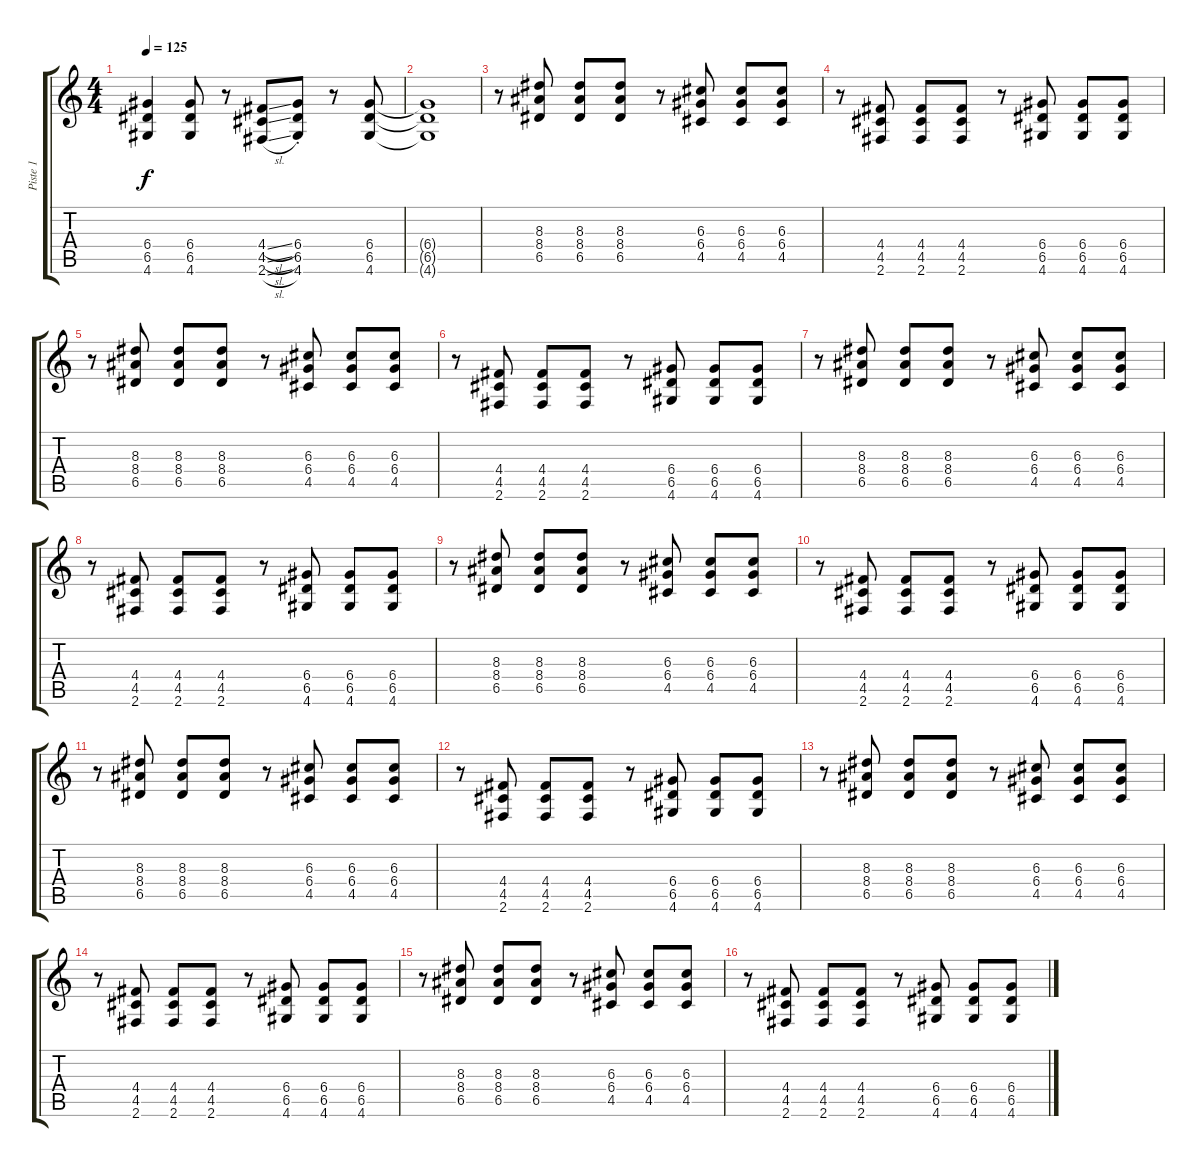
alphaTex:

\track ("Piste 1" "Piste 1") {instrument distortionguitar}
\staff {score tabs}
\tuning (E4 B3 G3 D3 A2 E2) {hide}
\ts (4 4)
\tempo 125
\clef g2
\ks c
(6.4 6.5 4.6).4{dy f} (6.4 6.5 4.6).8 r.8 (4.4{sl} 4.5{sl} 2.6{sl}).8 (6.4{st} 6.5{st} 4.6{st}).8 r.8 (6.4 6.5 4.6).8 |
(6.4{t} 6.5{t} 4.6{t}).1 |
r.8 (8.3 8.4 6.5).8 (8.3 8.4 6.5).8 (8.3 8.4 6.5).8 r.8 (6.3 6.4 4.5).8 (6.3 6.4 4.5).8 (6.3 6.4 4.5).8 |
r.8 (4.4 4.5 2.6).8 (4.4 4.5 2.6).8 (4.4 4.5 2.6).8 r.8 (6.4 6.5 4.6).8 (6.4 6.5 4.6).8 (6.4 6.5 4.6).8 |
r.8 (8.3 8.4 6.5).8 (8.3 8.4 6.5).8 (8.3 8.4 6.5).8 r.8 (6.3 6.4 4.5).8 (6.3 6.4 4.5).8 (6.3 6.4 4.5).8 |
r.8 (4.4 4.5 2.6).8 (4.4 4.5 2.6).8 (4.4 4.5 2.6).8 r.8 (6.4 6.5 4.6).8 (6.4 6.5 4.6).8 (6.4 6.5 4.6).8 |
r.8 (8.3 8.4 6.5).8 (8.3 8.4 6.5).8 (8.3 8.4 6.5).8 r.8 (6.3 6.4 4.5).8 (6.3 6.4 4.5).8 (6.3 6.4 4.5).8 |
r.8 (4.4 4.5 2.6).8 (4.4 4.5 2.6).8 (4.4 4.5 2.6).8 r.8 (6.4 6.5 4.6).8 (6.4 6.5 4.6).8 (6.4 6.5 4.6).8 |
r.8 (8.3 8.4 6.5).8 (8.3 8.4 6.5).8 (8.3 8.4 6.5).8 r.8 (6.3 6.4 4.5).8 (6.3 6.4 4.5).8 (6.3 6.4 4.5).8 |
r.8 (4.4 4.5 2.6).8 (4.4 4.5 2.6).8 (4.4 4.5 2.6).8 r.8 (6.4 6.5 4.6).8 (6.4 6.5 4.6).8 (6.4 6.5 4.6).8 |
r.8 (8.3 8.4 6.5).8 (8.3 8.4 6.5).8 (8.3 8.4 6.5).8 r.8 (6.3 6.4 4.5).8 (6.3 6.4 4.5).8 (6.3 6.4 4.5).8 |
r.8 (4.4 4.5 2.6).8 (4.4 4.5 2.6).8 (4.4 4.5 2.6).8 r.8 (6.4 6.5 4.6).8 (6.4 6.5 4.6).8 (6.4 6.5 4.6).8 |
r.8 (8.3 8.4 6.5).8 (8.3 8.4 6.5).8 (8.3 8.4 6.5).8 r.8 (6.3 6.4 4.5).8 (6.3 6.4 4.5).8 (6.3 6.4 4.5).8 |
r.8 (4.4 4.5 2.6).8 (4.4 4.5 2.6).8 (4.4 4.5 2.6).8 r.8 (6.4 6.5 4.6).8 (6.4 6.5 4.6).8 (6.4 6.5 4.6).8 |
r.8 (8.3 8.4 6.5).8 (8.3 8.4 6.5).8 (8.3 8.4 6.5).8 r.8 (6.3 6.4 4.5).8 (6.3 6.4 4.5).8 (6.3 6.4 4.5).8 |
r.8 (4.4 4.5 2.6).8 (4.4 4.5 2.6).8 (4.4 4.5 2.6).8 r.8 (6.4 6.5 4.6).8 (6.4 6.5 4.6).8 (6.4 6.5 4.6).8
